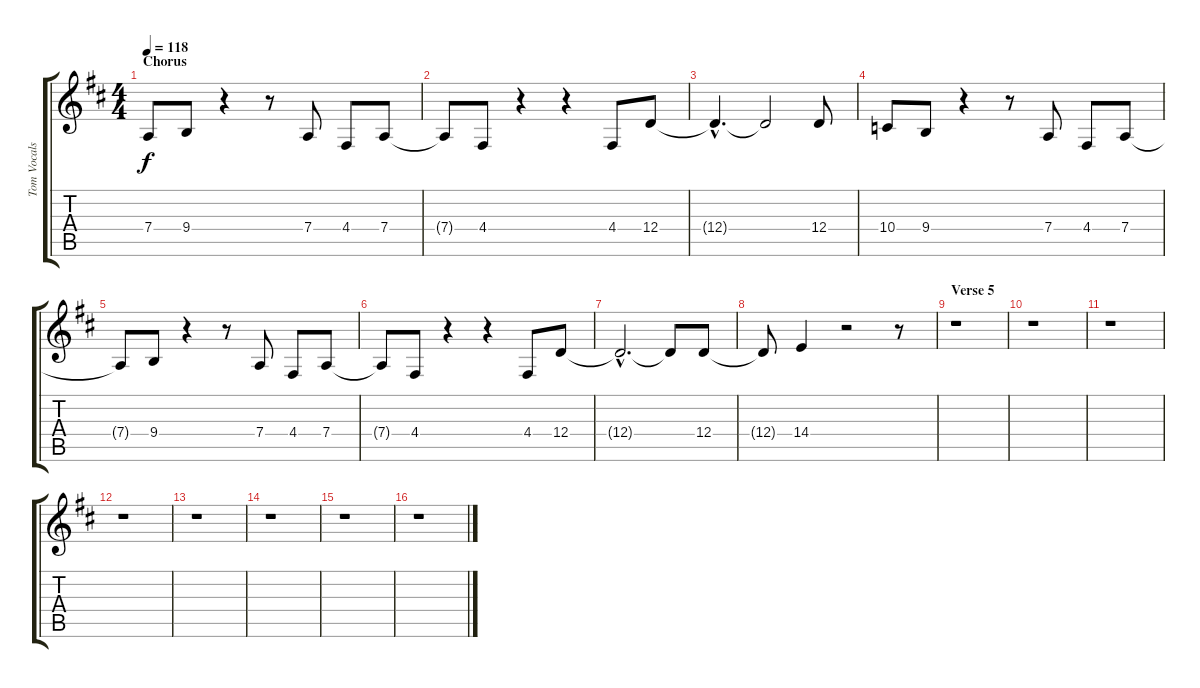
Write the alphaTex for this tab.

\track ("Tom Vocals" "Tom Vocals") {instrument altosax}
\staff {score tabs}
\tuning (E4 B3 G3 D3 A2 E2) {hide}
\ts (4 4)
\section ("" "Chorus")
\tempo 118
\clef g2
\ks d
7.4{t}.8{dy f} 9.4.8 r.4 r.8 7.4.8 4.4.8 7.4.8 |
7.4{t}.8 4.4.8 r.4 r.4 4.4.8 12.4.8 |
12.4{hac t}.4{d} 12.4{t}.2 12.4.8 |
10.4.8 9.4.8 r.4 r.8 7.4.8 4.4.8 7.4.8 |
7.4{t}.8 9.4.8 r.4 r.8 7.4.8 4.4.8 7.4.8 |
7.4{t}.8 4.4.8 r.4 r.4 4.4.8 12.4.8 |
12.4{hac t}.2{d} 12.4{t}.8 12.4.8 |
12.4{t}.8 14.4.4 r.2 r.8 |
\section ("" "Verse 5")
r.1 |
r.1 |
r.1 |
r.1 |
r.1 |
r.1 |
r.1 |
r.1
